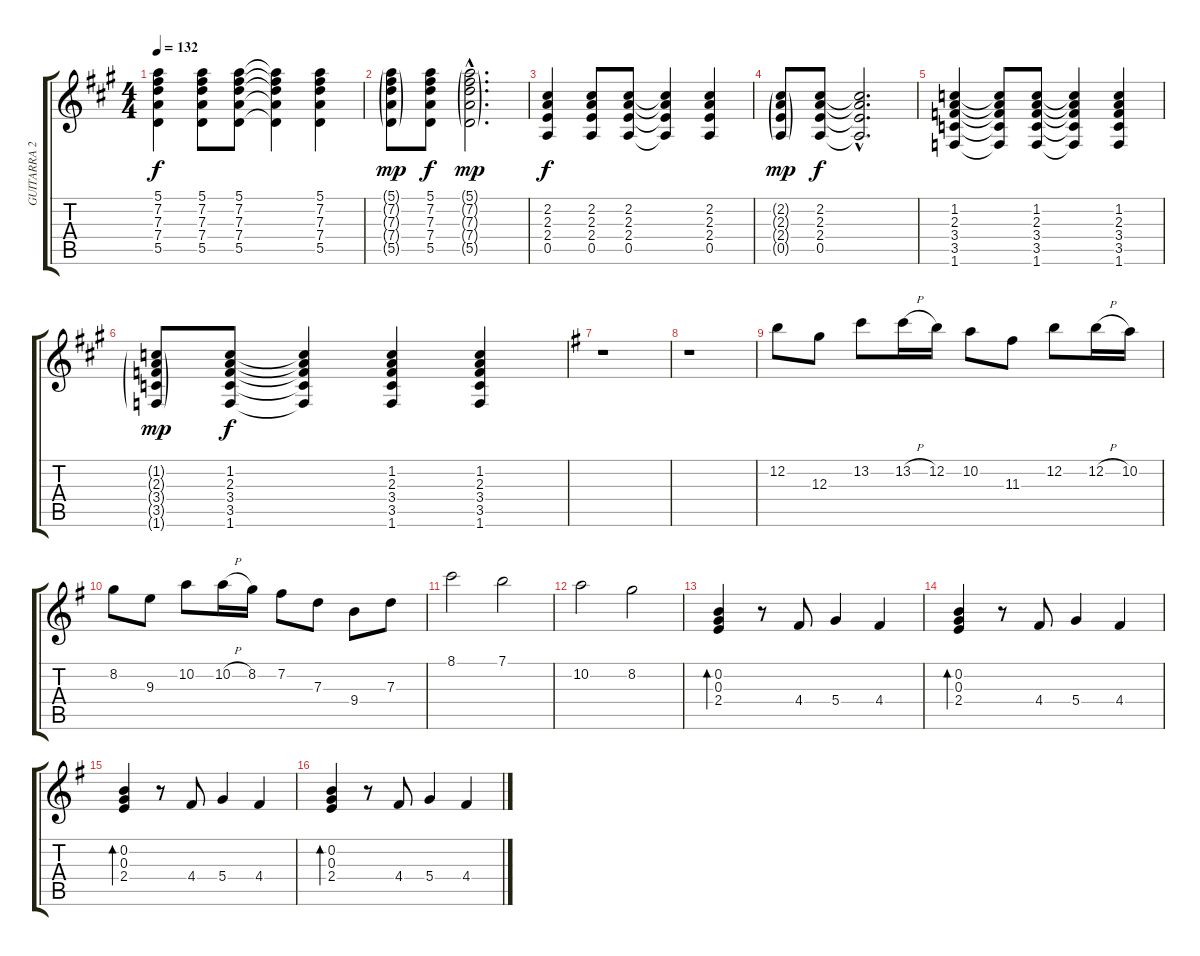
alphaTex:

\track ("GUITARRA 2" "GUITARRA 2") {instrument overdrivenguitar}
\staff {score tabs}
\tuning (E4 B3 G3 D3 A2 E2) {hide}
\ts (4 4)
\tempo 132
\clef g2
\ks f#minor
(5.1 7.2 7.3 7.4 5.5).4{dy f} (5.1 7.2 7.3 7.4 5.5).8 (5.1 7.2 7.3 7.4 5.5).8 (5.1{t} 7.2{t} 7.3{t} 7.4{t} 5.5{t}).4 (5.1 7.2 7.3 7.4 5.5).4 |
(5.1{g} 7.2{g} 7.3{g} 7.4{g} 5.5{g}).8{dy mp} (5.1 7.2 7.3 7.4 5.5).8{dy f} (5.1{g hac} 7.2{g hac} 7.3{g hac} 7.4{g hac} 5.5{g hac}).2{d dy mp} |
(2.2 2.3 2.4 0.5).4{dy f} (2.2 2.3 2.4 0.5).8 (2.2 2.3 2.4 0.5).8 (2.2{t} 2.3{t} 2.4{t} 0.5{t}).4 (2.2 2.3 2.4 0.5).4 |
(2.2{g} 2.3{g} 2.4{g} 0.5{g}).8{dy mp} (2.2 2.3 2.4 0.5).8{dy f} (2.2{hac t} 2.3{hac t} 2.4{hac t} 0.5{hac t}).2{d} |
(1.2 2.3 3.4 3.5 1.6).4 (1.2{t} 2.3{t} 3.4{t} 3.5{t} 1.6{t}).8 (1.2 2.3 3.4 3.5 1.6).8 (1.2{t} 2.3{t} 3.4{t} 3.5{t} 1.6{t}).4 (1.2 2.3 3.4 3.5 1.6).4 |
(1.2{g} 2.3{g} 3.4{g} 3.5{g} 1.6{g}).8{dy mp} (1.2 2.3 3.4 3.5 1.6).8{dy f} (1.2{t} 2.3{t} 3.4{t} 3.5{t} 1.6{t}).4 (1.2 2.3 3.4 3.5 1.6).4 (1.2 2.3 3.4 3.5 1.6).4 |
\ks eminor
r.1{instrument electricguitarclean} |
r.1 |
12.2.8 12.3.8 13.2.8 13.2{h}.16 12.2.16 10.2.8 11.3.8 12.2.8 12.2{h}.16 10.2.16 |
8.2.8 9.3.8 10.2.8 10.2{h}.16 8.2.16 7.2.8 7.3.8 9.4.8 7.3.8 |
8.1.2 7.1.2 |
10.2.2 8.2.2 |
(0.2 0.3 2.4).4{bd 240 instrument overdrivenguitar} r.8 4.4.8 5.4.4 4.4.4 |
(0.2 0.3 2.4).4{bd 240} r.8 4.4.8 5.4.4 4.4.4 |
(0.2 0.3 2.4).4{bd 240} r.8 4.4.8 5.4.4 4.4.4 |
(0.2 0.3 2.4).4{bd 240} r.8 4.4.8 5.4.4 4.4.4
